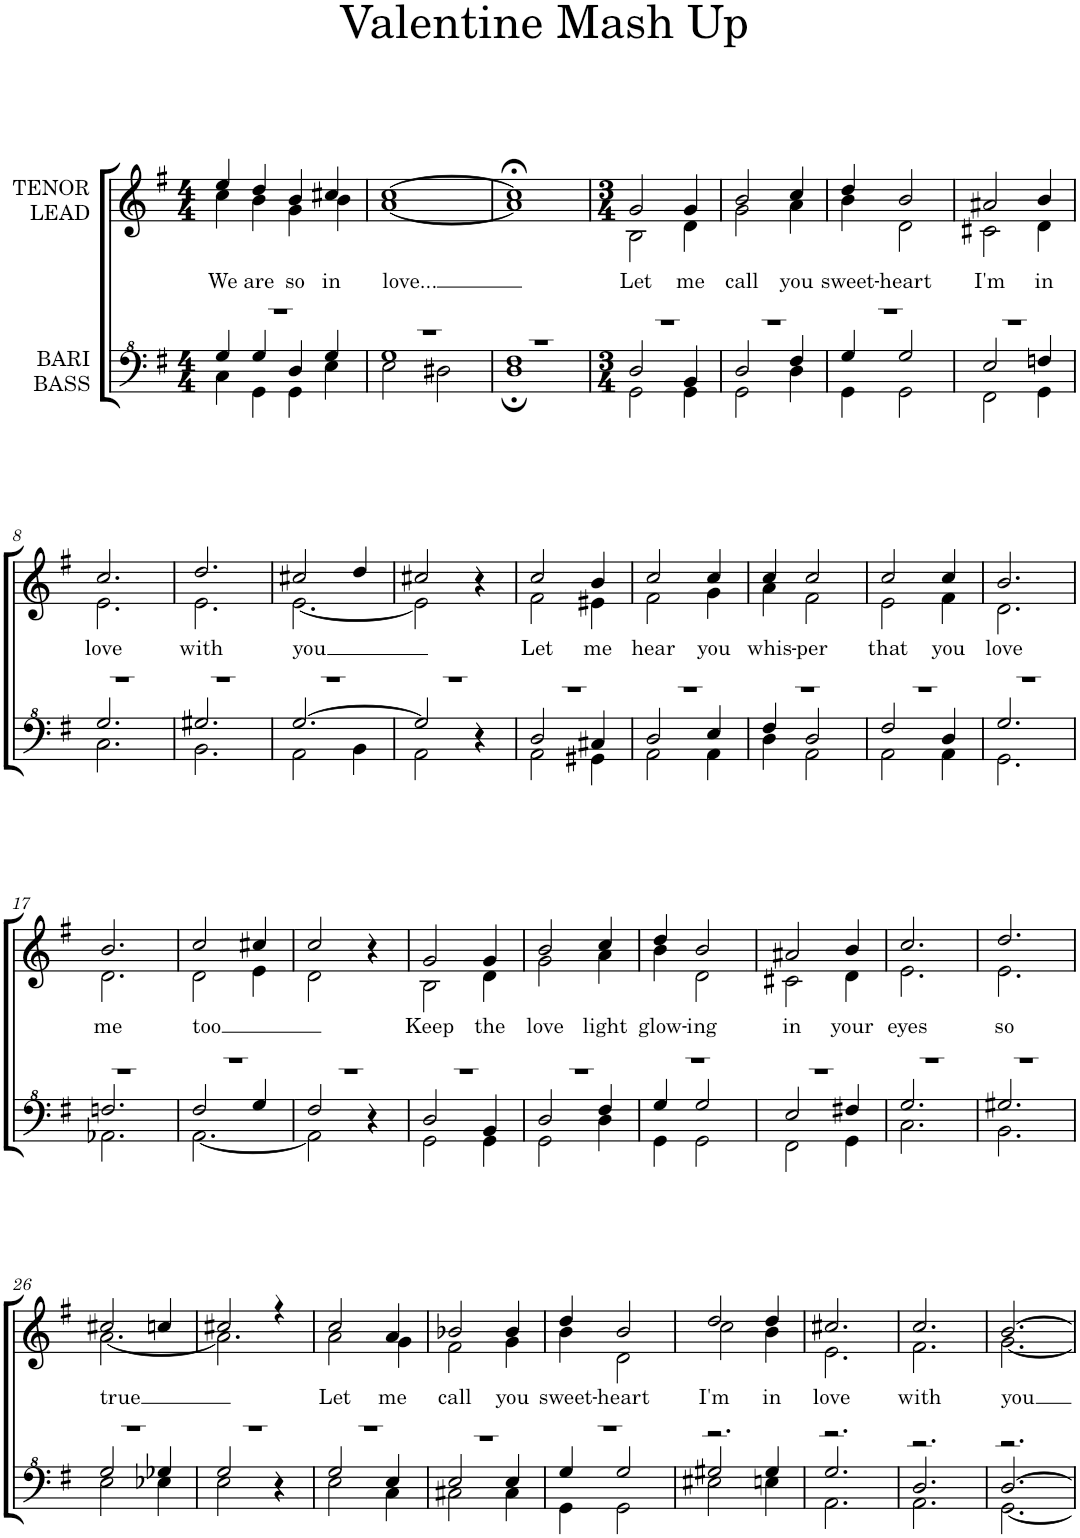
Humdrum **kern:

**kern	**kern	**text
*part2	*part1	*part1
*staff2	*staff1	*staff1
*I"BARI BASS	*I"TENOR LEAD	*
*clefF^4	*clefG2	*
*k[f#]	*k[f#]	*
*M4/4	*M4/4	*
=1	=1	=1
*^	*^	*
*	*^	*	*	*
!	!	!	!	!	!LO:LY:b
1r	4g/	4c\	4ee/	4cc\	We
!	!	!	!	!	!LO:LY:b
.	4g/	4G\	4dd/	4b\	are
!	!	!	!	!	!LO:LY:b
.	4d/	4G\	4b/	4g\	so
!	!	!	!	!	!LO:LY:b
.	4g/	4e\	4cc#X/	4b\	in
=2	=2	=2	=2	=2	=2
!	!	!	!	!	!LO:LY:b
1r	1g	2e\	[1cc	[1a	love...
.	.	2d#X\	.	.	.
=3	=3	=3	=3	=3	=3
1r	1f#	1d;	1cc;<]	1a]	.
=4	=4	=4	=4	=4	=4
*M3/4	*	*	*M3/4	*	*
!	!	!	!	!	!LO:LY:b
2.r	2d/	2G\	2g/	2B\	Let
!	!	!	!	!	!LO:LY:b
.	4B/	4G\	4g/	4d\	me
=5	=5	=5	=5	=5	=5
!	!	!	!	!	!LO:LY:b
2.r	2d/	2G\	2b/	2g\	call
!	!	!	!	!	!LO:LY:b
.	4f#/	4d\	4cc/	4a\	you
=6	=6	=6	=6	=6	=6
!	!	!	!	!	!LO:LY:b
2.r	4g/	4G\	4dd/	4b\	sweet-
!	!	!	!	!	!LO:LY:b
.	2g/	2G\	2b/	2d\	-heart
=7	=7	=7	=7	=7	=7
!	!	!	!	!	!LO:LY:b
2.r	2e/	2F#\	2a#X/	2c#X\	I'm
!	!	!	!	!	!LO:LY:b
.	4fn/	4G\	4b/	4d\	in
!!LO:LB:g=z	!!
=8	=8	=8	=8	=8	=8
!	!	!	!	!	!LO:LY:b
2.r	2.g/	2.c\	2.cc/	2.e\	love
=9	=9	=9	=9	=9	=9
!	!	!	!	!	!LO:LY:b
2.r	2.g#X/	2.B\	2.dd/	2.e\	with
=10	=10	=10	=10	=10	=10
!	!	!	!	!	!LO:LY:b
2.r	[2.g/	2A\	2cc#X/	[2.e\	you
.	.	4B\	4dd/	.	.
=11	=11	=11	=11	=11	=11
2.r	2g/]	2A\	2cc#X/	2e\]	.
.	4r	4r	4r	4r	.
=12	=12	=12	=12	=12	=12
!	!	!	!	!	!LO:LY:b
2.r	2d/	2A\	2cc/	2f#\	Let
!	!	!	!	!	!LO:LY:b
.	4c#X/	4G#X\	4b/	4e#X\	me
=13	=13	=13	=13	=13	=13
!	!	!	!	!	!LO:LY:b
2.r	2d/	2A\	2cc/	2f#\	hear
!	!	!	!	!	!LO:LY:b
.	4e/	4A\	4cc/	4g\	you
=14	=14	=14	=14	=14	=14
!	!	!	!	!	!LO:LY:b
2.r	4f#/	4d\	4cc/	4a\	whis-
!	!	!	!	!	!LO:LY:b
.	2d/	2A\	2cc/	2f#\	-per
=15	=15	=15	=15	=15	=15
!	!	!	!	!	!LO:LY:b
2.r	2f#/	2A\	2cc/	2e\	that
!	!	!	!	!	!LO:LY:b
.	4d/	4A\	4cc/	4f#\	you
=16	=16	=16	=16	=16	=16
!	!	!	!	!	!LO:LY:b
2.r	2.g/	2.G\	2.b/	2.d\	love
!!LO:LB:g=z	!!
=17	=17	=17	=17	=17	=17
!	!	!	!	!	!LO:LY:b
2.r	2.fn/	2.A-X\	2.b/	2.d\	me
=18	=18	=18	=18	=18	=18
!	!	!	!	!	!LO:LY:b
2.r	2f#/	[2.A\	2cc/	2d\	too
.	4g/	.	4cc#X/	4e\	.
=19	=19	=19	=19	=19	=19
2.r	2f#/	2A\]	2cc/	2d\	.
.	4r	4r	4r	4r	.
=20	=20	=20	=20	=20	=20
!	!	!	!	!	!LO:LY:b
2.r	2d/	2G\	2g/	2B\	Keep
!	!	!	!	!	!LO:LY:b
.	4B/	4G\	4g/	4d\	the
=21	=21	=21	=21	=21	=21
!	!	!	!	!	!LO:LY:b
2.r	2d/	2G\	2b/	2g\	love
!	!	!	!	!	!LO:LY:b
.	4f#/	4d\	4cc/	4a\	light
=22	=22	=22	=22	=22	=22
!	!	!	!	!	!LO:LY:b
2.r	4g/	4G\	4dd/	4b\	glow-
!	!	!	!	!	!LO:LY:b
.	2g/	2G\	2b/	2d\	-ing
=23	=23	=23	=23	=23	=23
!	!	!	!	!	!LO:LY:b
2.r	2e/	2F#\	2a#X/	2c#X\	in
!	!	!	!	!	!LO:LY:b
.	4f#X/	4G\	4b/	4d\	your
=24	=24	=24	=24	=24	=24
!	!	!	!	!	!LO:LY:b
2.r	2.g/	2.c\	2.cc/	2.e\	eyes
=25	=25	=25	=25	=25	=25
!	!	!	!	!	!LO:LY:b
2.r	2.g#X/	2.B\	2.dd/	2.e\	so
!!LO:LB:g=z	!!
=26	=26	=26	=26	=26	=26
!	!	!	!	!	!LO:LY:b
2.r	2g/	2e\	2cc#X/	[2.a\	true
.	4g-X/	4e-X\	4ccn/	.	.
=27	=27	=27	=27	=27	=27
2.r	2g/	2e\	2cc#X/	2.a\]	.
.	4r	4r	4r	.	.
=28	=28	=28	=28	=28	=28
!	!	!	!	!	!LO:LY:b
2.r	2g/	2e\	2cc/	2a\	Let
!	!	!	!	!	!LO:LY:b
.	4e/	4c\	4a/	4g\	me
=29	=29	=29	=29	=29	=29
!	!	!	!	!	!LO:LY:b
2.r	2e/	2c#X\	2b-X/	2f#\	call
!	!	!	!	!	!LO:LY:b
.	4e/	4c#\	4b-/	4g\	you
=30	=30	=30	=30	=30	=30
!	!	!	!	!	!LO:LY:b
2.r	4g/	4G\	4dd/	4b\	sweet-
!	!	!	!	!	!LO:LY:b
.	2g/	2G\	2b/	2d\	-heart
=31	=31	=31	=31	=31	=31
!	!	!	!	!	!LO:LY:b
2.r	2g#X/	2e#X\	2dd/	2cc\	I'm
!	!	!	!	!	!LO:LY:b
.	4g#/	4en\	4dd/	4b\	in
=32	=32	=32	=32	=32	=32
!	!	!	!	!	!LO:LY:b
2.r	2.g/	2.A\	2.cc#X/	2.e\	love
=33	=33	=33	=33	=33	=33
!	!	!	!	!	!LO:LY:b
2.r	2.d/	2.A\	2.cc/	2.f#\	with
=34	=34	=34	=34	=34	=34
!	!	!	!	!	!LO:LY:b
2.r	[2.d/	[2.G\	[2.b/	[2.g\	you
*v	*v	*v	*	*	*
*	*v	*v	*
=	=	=
*-	*-	*-
